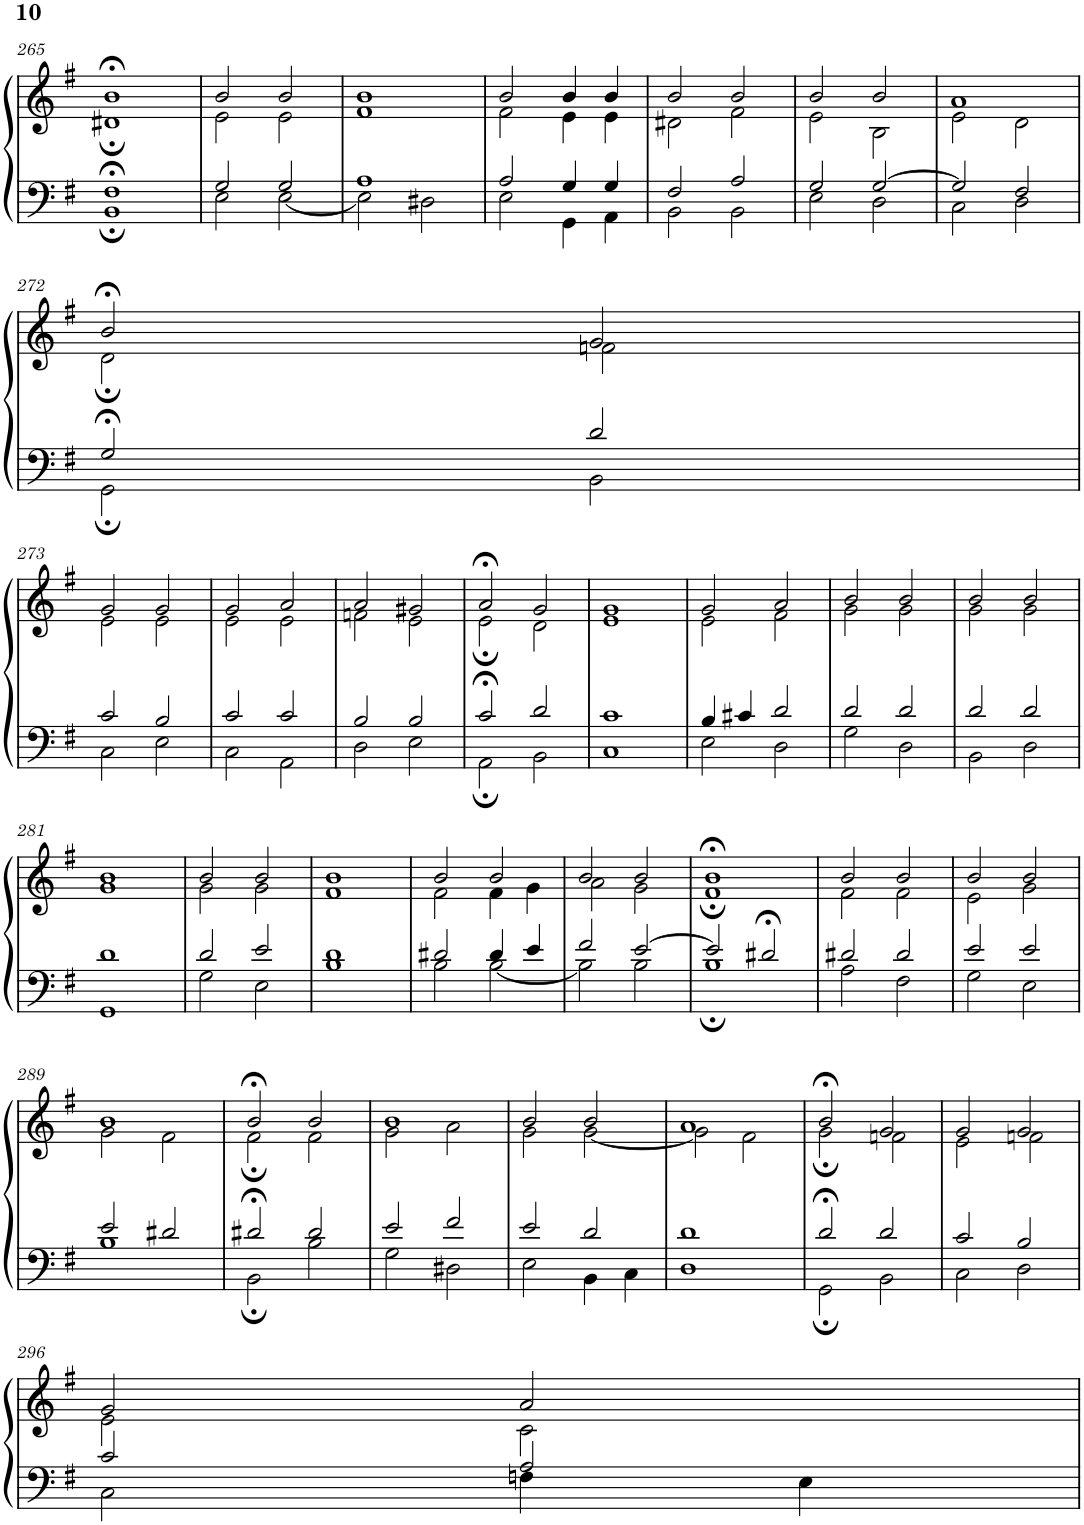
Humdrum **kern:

**kern	**kern
*part1	*part1
*staff2	*staff1
*I"Piano	*
*I'Pno.	*
!!LO:PB:g=z
*clefF4	*clefG2
*k[f#]	*k[f#]
*M4/4	*M4/4
*met(c)	*met(c)
=265	=265
*^	*^
1F#;<	1BB;	1b;<	1d#X;
=266	=266	=266	=266
2G/	2E\	2b/	2e\
2G/	[2E\	2b/	2e\
=267	=267	=267	=267
1A	2E\]	1b	1f#
.	2D#X\	.	.
=268	=268	=268	=268
2A/	2E\	2b/	2f#\
4G/	4GG\	4b/	4e\
4G/	4AA\	4b/	4e\
=269	=269	=269	=269
2F#/	2BB\	2b/	2d#X\
2A/	2BB\	2b/	2f#\
=270	=270	=270	=270
2G/	2E\	2b/	2e\
[2G/	2D\	2b/	2B\
=271	=271	=271	=271
2G/]	2C\	1a	2e\
2F#/	2D\	.	2d\
!!LO:LB:g=z	!!
=272	=272	=272	=272
2G;</	2GG;\	2b;</	2d;\
2d/	2BB\	2g/	2fn\
!!LO:LB:g=z	!!
=273	=273	=273	=273
2c/	2C\	2g/	2e\
2B/	2E\	2g/	2e\
=274	=274	=274	=274
2c/	2C\	2g/	2e\
2c/	2AA\	2a/	2e\
=275	=275	=275	=275
2B/	2D\	2a/	2fn\
2B/	2E\	2g#X/	2e\
=276	=276	=276	=276
2c;</	2AA;\	2a;</	2e;\
2d/	2BB\	2g/	2d\
=277	=277	=277	=277
1c	1C	1g	1e
=278	=278	=278	=278
4B/	2E\	2g/	2e\
4c#X/	.	.	.
2d/	2D\	2a/	2f#\
=279	=279	=279	=279
2d/	2G\	2b/	2g\
2d/	2D\	2b/	2g\
=280	=280	=280	=280
2d/	2BB\	2b/	2g\
2d/	2D\	2b/	2g\
!!LO:LB:g=z	!!
=281	=281	=281	=281
1d	1GG	1b	1g
=282	=282	=282	=282
2d/	2G\	2b/	2g\
2e/	2E\	2b/	2g\
=283	=283	=283	=283
1d	1B	1b	1f#
=284	=284	=284	=284
2d#X/	2B\	2b/	2f#\
4d#/	[2B\	2b/	4f#\
4e/	.	.	4g\
=285	=285	=285	=285
2f#/	2B\]	2b/	2a\
[2e/	2B\	2b/	2g\
=286	=286	=286	=286
2e/]	1B;	1b;<	1f#;
2d#X;</	.	.	.
=287	=287	=287	=287
2d#X/	2A\	2b/	2f#\
2d#/	2F#\	2b/	2f#\
=288	=288	=288	=288
2e/	2G\	2b/	2e\
2e/	2E\	2b/	2g\
!!LO:LB:g=z	!!
=289	=289	=289	=289
2e/	1B	1b	2g\
2d#X/	.	.	2f#\
=290	=290	=290	=290
2d#X;</	2BB;\	2b;</	2f#;\
2d#/	2B\	2b/	2f#\
=291	=291	=291	=291
2e/	2G\	1b	2g\
2f#/	2D#X\	.	2a\
=292	=292	=292	=292
2e/	2E\	2b/	2g\
2d/	4BB\	2b/	[2g\
.	4C\	.	.
=293	=293	=293	=293
1d	1D	1a	2g\]
.	.	.	2f#\
=294	=294	=294	=294
2d;</	2GG;\	2b;</	2g;\
2d/	2BB\	2g/	2fn\
=295	=295	=295	=295
2c/	2C\	2g/	2e\
2B/	2D\	2g/	2fn\
!!LO:LB:g=z	!!
=296	=296	=296	=296
2c/	2C\	2g/	2e\
2A/	4Fn\	2a/	2c\
.	4E\	.	.
*v	*v	*	*
*	*v	*v
=	=
*-	*-
